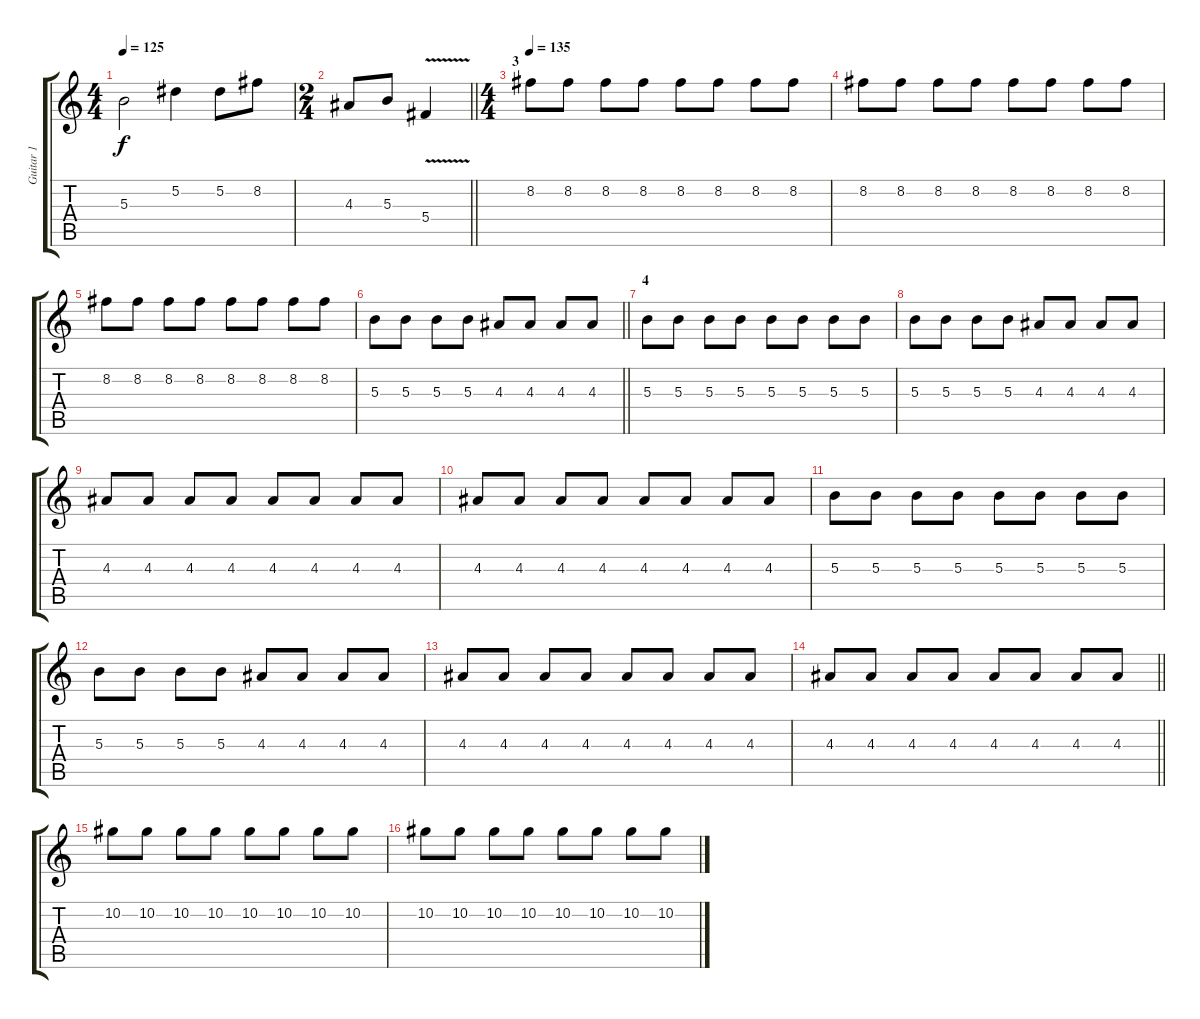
\track ("Guitar 1" "Guitar 1") {instrument distortionguitar}
\staff {score tabs}
\tuning (Eb4 Bb3 Gb3 Db3 Ab2 Eb2) {hide}
\ts (4 4)
\tempo 125
\clef g2
\ks c
5.3.2{dy f} 5.2.4 5.2.8 8.2.8 |
\ts (2 4)
\barLineRight lightlight
4.3.8 5.3.8 5.4{v}.4 |
\ts (4 4)
\section ("" "3")
\tempo 135
8.2.8 8.2.8 8.2.8 8.2.8 8.2.8 8.2.8 8.2.8 8.2.8 |
8.2.8 8.2.8 8.2.8 8.2.8 8.2.8 8.2.8 8.2.8 8.2.8 |
8.2.8 8.2.8 8.2.8 8.2.8 8.2.8 8.2.8 8.2.8 8.2.8 |
\barLineRight lightlight
5.3.8 5.3.8 5.3.8 5.3.8 4.3.8 4.3.8 4.3.8 4.3.8 |
\section ("" "4")
5.3.8 5.3.8 5.3.8 5.3.8 5.3.8 5.3.8 5.3.8 5.3.8 |
5.3.8 5.3.8 5.3.8 5.3.8 4.3.8 4.3.8 4.3.8 4.3.8 |
4.3.8 4.3.8 4.3.8 4.3.8 4.3.8 4.3.8 4.3.8 4.3.8 |
4.3.8 4.3.8 4.3.8 4.3.8 4.3.8 4.3.8 4.3.8 4.3.8 |
5.3.8 5.3.8 5.3.8 5.3.8 5.3.8 5.3.8 5.3.8 5.3.8 |
5.3.8 5.3.8 5.3.8 5.3.8 4.3.8 4.3.8 4.3.8 4.3.8 |
4.3.8 4.3.8 4.3.8 4.3.8 4.3.8 4.3.8 4.3.8 4.3.8 |
\barLineRight lightlight
4.3.8 4.3.8 4.3.8 4.3.8 4.3.8 4.3.8 4.3.8 4.3.8 |
\section ("" "")
10.2.8 10.2.8 10.2.8 10.2.8 10.2.8 10.2.8 10.2.8 10.2.8 |
10.2.8 10.2.8 10.2.8 10.2.8 10.2.8 10.2.8 10.2.8 10.2.8
